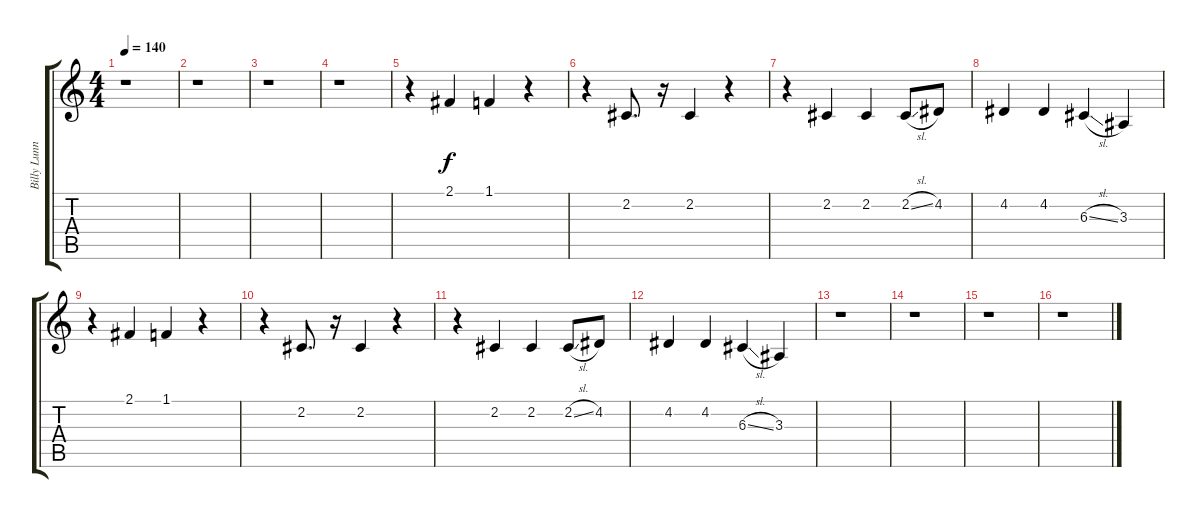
\track ("Billy Lunn" "Billy Lunn") {instrument lead6voice}
\staff {score tabs}
\tuning (E4 B3 G3 D3 A2 D2) {hide}
\ts (4 4)
\tempo 140
\clef g2
\ks c
r.1{dy f} |
r.1 |
r.1 |
r.1 |
r.4 2.1.4 1.1.4 r.4 |
r.4 2.2.8{d} r.16 2.2.4 r.4 |
r.4 2.2.4 2.2.4 2.2{sl}.8 4.2.8 |
4.2.4 4.2.4 6.3{sl}.4 3.3.4 |
r.4 2.1.4 1.1.4 r.4 |
r.4 2.2.8{d} r.16 2.2.4 r.4 |
r.4 2.2.4 2.2.4 2.2{sl}.8 4.2.8 |
4.2.4 4.2.4 6.3{sl}.4 3.3.4 |
r.1 |
r.1 |
r.1 |
r.1
